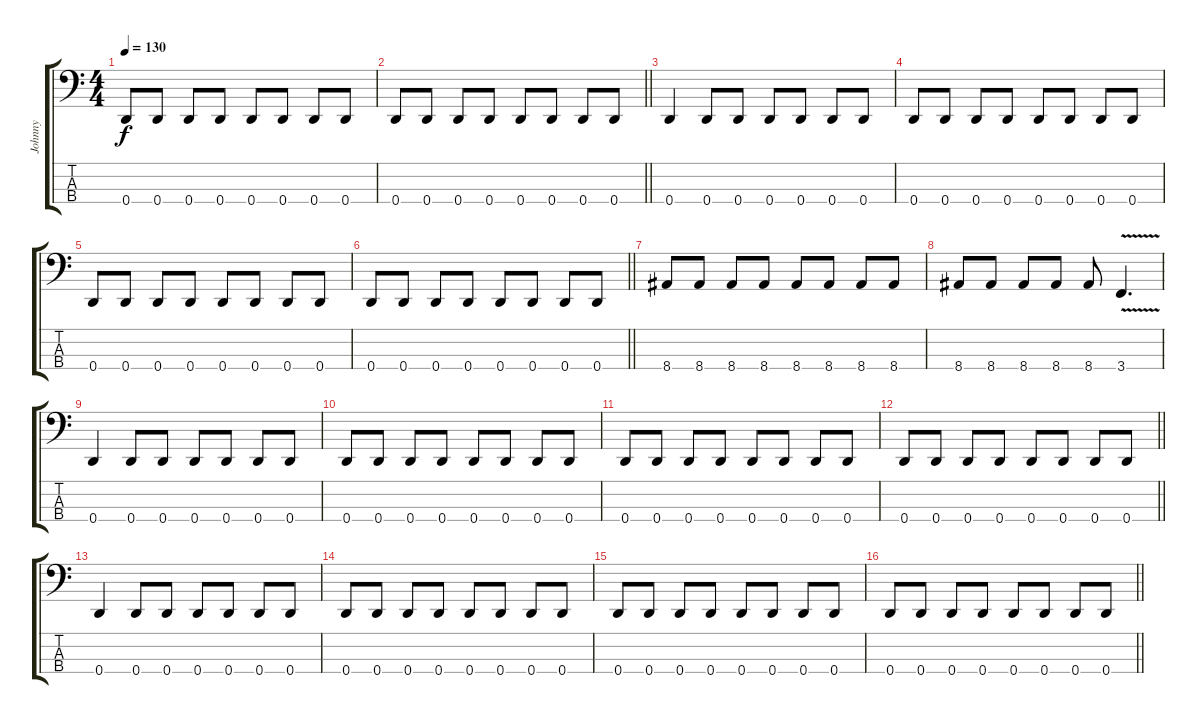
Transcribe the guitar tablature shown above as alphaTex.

\track ("Johnny" "Johnny") {instrument electricbassfinger}
\staff {score tabs}
\tuning (G2 D2 A1 D1) {hide}
\ts (4 4)
\tempo 130
\clef f4
\ks c
0.4.8{dy f} 0.4.8 0.4.8 0.4.8 0.4.8 0.4.8 0.4.8 0.4.8 |
\barLineRight lightlight
0.4.8 0.4.8 0.4.8 0.4.8 0.4.8 0.4.8 0.4.8 0.4.8 |
0.4.4 0.4.8 0.4.8 0.4.8 0.4.8 0.4.8 0.4.8 |
0.4.8 0.4.8 0.4.8 0.4.8 0.4.8 0.4.8 0.4.8 0.4.8 |
0.4.8 0.4.8 0.4.8 0.4.8 0.4.8 0.4.8 0.4.8 0.4.8 |
\barLineRight lightlight
0.4.8 0.4.8 0.4.8 0.4.8 0.4.8 0.4.8 0.4.8 0.4.8 |
8.4.8 8.4.8 8.4.8 8.4.8 8.4.8 8.4.8 8.4.8 8.4.8 |
8.4.8 8.4.8 8.4.8 8.4.8 8.4.8 3.4{v}.4{d} |
0.4.4 0.4.8 0.4.8 0.4.8 0.4.8 0.4.8 0.4.8 |
0.4.8 0.4.8 0.4.8 0.4.8 0.4.8 0.4.8 0.4.8 0.4.8 |
0.4.8 0.4.8 0.4.8 0.4.8 0.4.8 0.4.8 0.4.8 0.4.8 |
\barLineRight lightlight
0.4.8 0.4.8 0.4.8 0.4.8 0.4.8 0.4.8 0.4.8 0.4.8 |
0.4.4 0.4.8 0.4.8 0.4.8 0.4.8 0.4.8 0.4.8 |
0.4.8 0.4.8 0.4.8 0.4.8 0.4.8 0.4.8 0.4.8 0.4.8 |
0.4.8 0.4.8 0.4.8 0.4.8 0.4.8 0.4.8 0.4.8 0.4.8 |
\barLineRight lightlight
0.4.8 0.4.8 0.4.8 0.4.8 0.4.8 0.4.8 0.4.8 0.4.8
